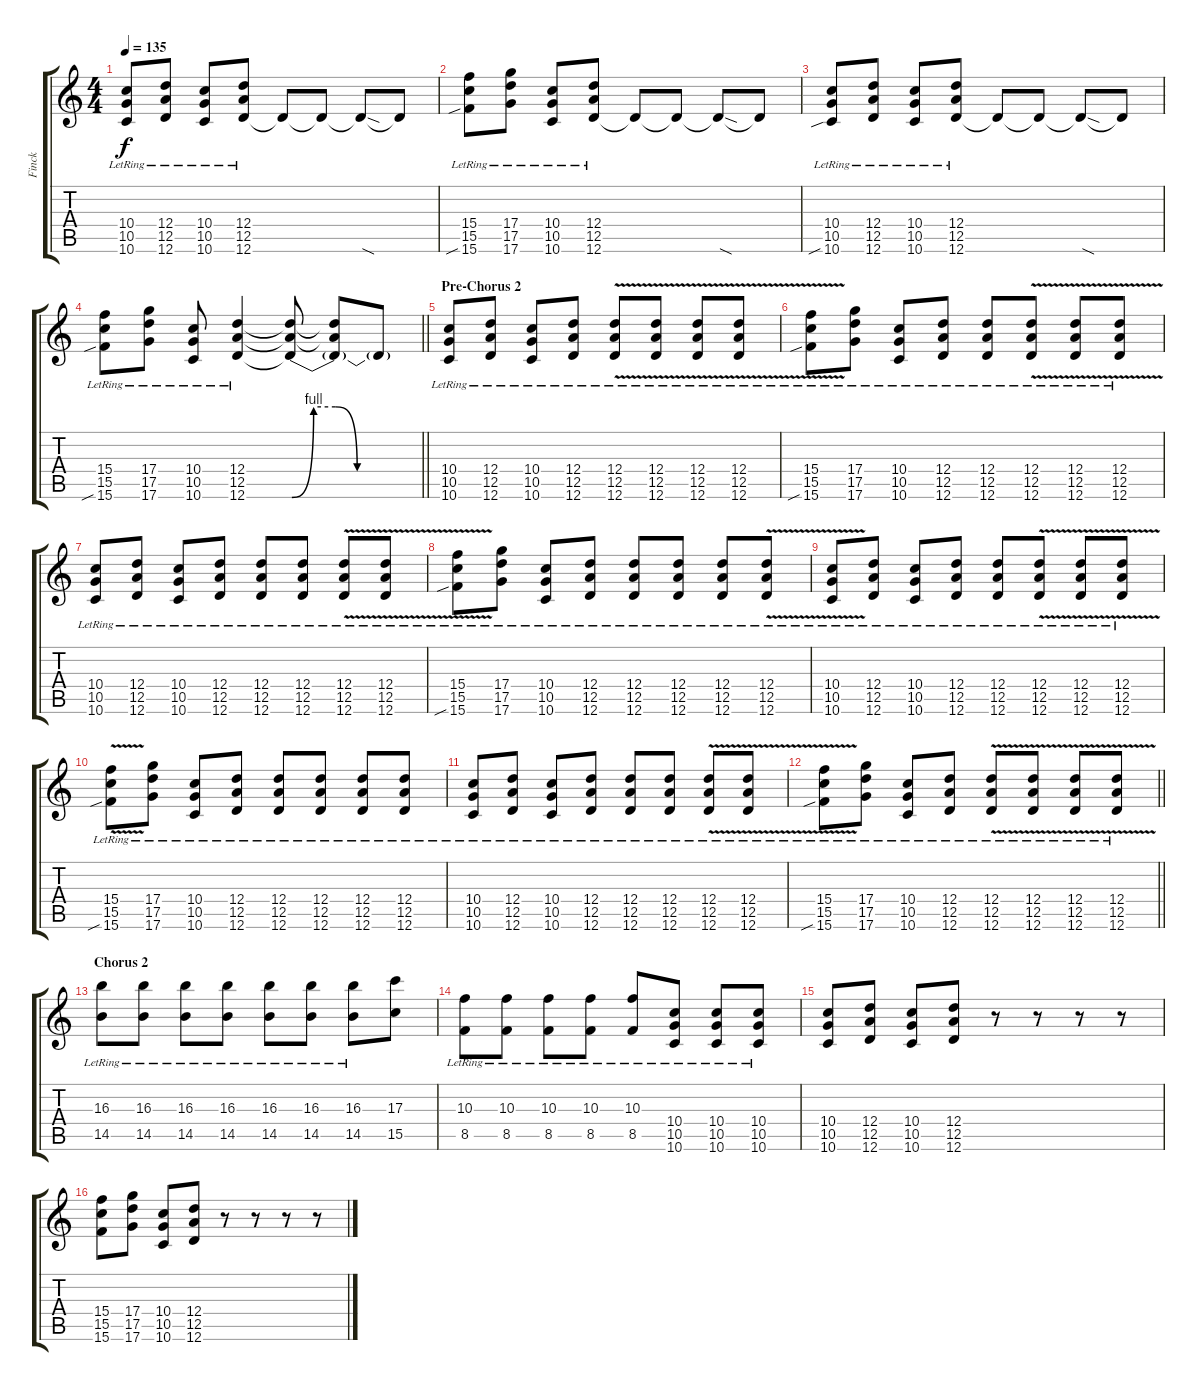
\track ("Finck" "Finck") {instrument distortionguitar}
\staff {score tabs}
\tuning (E4 B3 G3 D3 A2 D2) {hide}
\ts (4 4)
\tempo 135
\clef g2
\ks c
(10.4{lr} 10.5{lr} 10.6{lr}).8{dy f} (12.4{lr} 12.5{lr} 12.6{lr}).8 (10.4{lr} 10.5{lr} 10.6{lr}).8 (12.4{lr} 12.5{lr} 12.6{lr}).8 12.6{t}.8 12.6{t}.8 12.6{sod t}.8 12.6{t}.8 |
(15.4{lr} 15.5{lr} 15.6{sib lr}).8 (17.4{lr} 17.5{lr} 17.6{lr}).8 (10.4{lr} 10.5{lr} 10.6{lr}).8 (12.4{lr} 12.5{lr} 12.6{lr}).8 12.6{t}.8 12.6{t}.8 12.6{sod t}.8 12.6{t}.8 |
(10.4{lr} 10.5{lr} 10.6{sib lr}).8 (12.4{lr} 12.5{lr} 12.6{lr}).8 (10.4{lr} 10.5{lr} 10.6{lr}).8 (12.4{lr} 12.5{lr} 12.6{lr}).8 12.6{t}.8 12.6{t}.8 12.6{sod t}.8 12.6{t}.8 |
\barLineRight lightlight
(15.4{lr} 15.5{lr} 15.6{sib lr}).8 (17.4{lr} 17.5{lr} 17.6{lr}).8 (10.4{lr} 10.5{lr} 10.6{lr}).8 (12.4{lr} 12.5{lr} 12.6{lr}).4 (12.4{t} 12.5{t} 12.6{be (custom 0 0 10 4 20 4 30 0 60 0) t}).8 (12.4{t} 12.5{t} 12.6{t}).8 12.6{t}.8 |
\section ("" "Pre-Chorus 2")
(10.4{lr} 10.5{lr} 10.6{lr}).8 (12.4{lr} 12.5{lr} 12.6{lr}).8 (10.4{lr} 10.5{lr} 10.6{lr}).8 (12.4{lr} 12.5{lr} 12.6{lr}).8 (12.4{lr} 12.5{v lr} 12.6{lr}).8 (12.4{lr} 12.5{v lr} 12.6{lr}).8 (12.4{lr} 12.5{v lr} 12.6{lr}).8 (12.4{lr} 12.5{v lr} 12.6{lr}).8 |
(15.4{lr} 15.5{v lr} 15.6{sib lr}).8 (17.4{lr} 17.5{lr} 17.6{lr}).8 (10.4{lr} 10.5{lr} 10.6{lr}).8 (12.4{lr} 12.5{lr} 12.6{lr}).8 (12.4{lr} 12.5{lr} 12.6{lr}).8 (12.4{lr} 12.5{lr} 12.6{v lr}).8 (12.4{lr} 12.5{lr} 12.6{v lr}).8 (12.4{lr} 12.5{lr} 12.6{v lr}).8 |
(10.4{lr} 10.5{lr} 10.6{lr}).8 (12.4{lr} 12.5{lr} 12.6{lr}).8 (10.4{lr} 10.5{lr} 10.6{lr}).8 (12.4{lr} 12.5{lr} 12.6{lr}).8 (12.4{lr} 12.5{lr} 12.6{lr}).8 (12.4{lr} 12.5{lr} 12.6{lr}).8 (12.4{lr} 12.5{lr} 12.6{v lr}).8 (12.4{lr} 12.5{lr} 12.6{v lr}).8 |
(15.4{lr} 15.5{lr} 15.6{v sib lr}).8 (17.4{lr} 17.5{lr} 17.6{lr}).8 (10.4{lr} 10.5{lr} 10.6{lr}).8 (12.4{lr} 12.5{lr} 12.6{lr}).8 (12.4{lr} 12.5{lr} 12.6{lr}).8 (12.4{lr} 12.5{lr} 12.6{lr}).8 (12.4{lr} 12.5{lr} 12.6{lr}).8 (12.4{lr} 12.5{lr} 12.6{v lr}).8 |
(10.4{lr} 10.5{lr} 10.6{v lr}).8 (12.4{lr} 12.5{lr} 12.6{lr}).8 (10.4{lr} 10.5{lr} 10.6{lr}).8 (12.4{lr} 12.5{lr} 12.6{lr}).8 (12.4{lr} 12.5{lr} 12.6{lr}).8 (12.4{lr} 12.5{lr} 12.6{v lr}).8 (12.4{lr} 12.5{lr} 12.6{v lr}).8 (12.4{lr} 12.5{lr} 12.6{v lr}).8 |
(15.4{lr} 15.5{lr} 15.6{v sib lr}).8 (17.4{lr} 17.5{lr} 17.6{lr}).8 (10.4{lr} 10.5{lr} 10.6{lr}).8 (12.4{lr} 12.5{lr} 12.6{lr}).8 (12.4{lr} 12.5{lr} 12.6{lr}).8 (12.4{lr} 12.5{lr} 12.6{lr}).8 (12.4{lr} 12.5{lr} 12.6{lr}).8 (12.4{lr} 12.5{lr} 12.6{lr}).8 |
(10.4{lr} 10.5{lr} 10.6{lr}).8 (12.4{lr} 12.5{lr} 12.6{lr}).8 (10.4{lr} 10.5{lr} 10.6{lr}).8 (12.4{lr} 12.5{lr} 12.6{lr}).8 (12.4{lr} 12.5{lr} 12.6{lr}).8 (12.4{lr} 12.5{lr} 12.6{lr}).8 (12.4{lr} 12.5{v lr} 12.6{lr}).8 (12.4{lr} 12.5{v lr} 12.6{lr}).8 |
\barLineRight lightlight
(15.4{lr} 15.5{v lr} 15.6{sib lr}).8 (17.4{lr} 17.5{lr} 17.6{lr}).8 (10.4{lr} 10.5{lr} 10.6{lr}).8 (12.4{lr} 12.5{lr} 12.6{lr}).8 (12.4{lr} 12.5{v lr} 12.6{lr}).8 (12.4{lr} 12.5{v lr} 12.6{lr}).8 (12.4{lr} 12.5{v lr} 12.6{lr}).8 (12.4{lr} 12.5{v lr} 12.6{lr}).8 |
\section ("" "Chorus 2")
(16.3 14.5{lr}).8 (16.3 14.5{lr}).8 (16.3 14.5{lr}).8 (16.3 14.5{lr}).8 (16.3 14.5{lr}).8 (16.3 14.5{lr}).8 (16.3 14.5{lr}).8 (17.3 15.5).8 |
(10.3 8.5{lr}).8 (10.3 8.5{lr}).8 (10.3 8.5{lr}).8 (10.3 8.5{lr}).8 (10.3 8.5{lr}).8 (10.4{lr} 10.5{lr} 10.6{lr}).8 (10.4{lr} 10.5{lr} 10.6{lr}).8 (10.4{lr} 10.5{lr} 10.6{lr}).8 |
(10.4 10.5 10.6).8 (12.4 12.5 12.6).8 (10.4 10.5 10.6).8 (12.4 12.5 12.6).8 r.8 r.8 r.8 r.8 |
(15.4 15.5 15.6).8 (17.4 17.5 17.6).8 (10.4 10.5 10.6).8 (12.4 12.5 12.6).8 r.8 r.8 r.8 r.8
